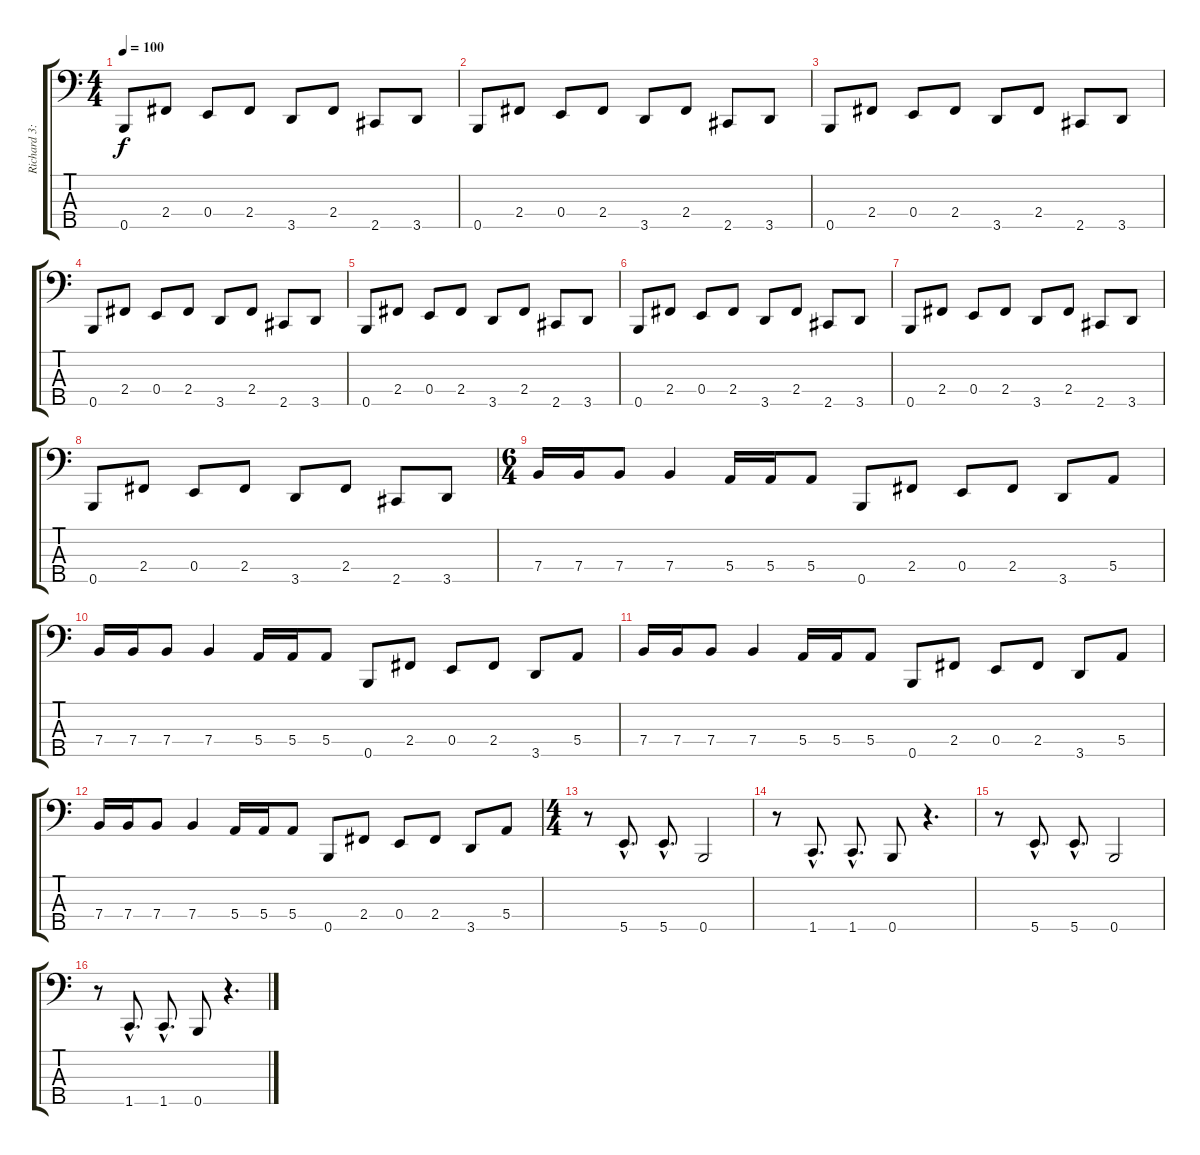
\track ("Richard 3:17   E.T.M." "Richard 3:") {instrument electricbassfinger}
\staff {score tabs}
\tuning (G2 D2 A1 E1 B0) {hide}
\ts (4 4)
\tempo 100
\clef f4
\ks c
0.5.8{dy f} 2.4.8 0.4.8 2.4.8 3.5.8 2.4.8 2.5.8 3.5.8 |
0.5.8 2.4.8 0.4.8 2.4.8 3.5.8 2.4.8 2.5.8 3.5.8 |
0.5.8 2.4.8 0.4.8 2.4.8 3.5.8 2.4.8 2.5.8 3.5.8 |
0.5.8 2.4.8 0.4.8 2.4.8 3.5.8 2.4.8 2.5.8 3.5.8 |
0.5.8 2.4.8 0.4.8 2.4.8 3.5.8 2.4.8 2.5.8 3.5.8 |
0.5.8 2.4.8 0.4.8 2.4.8 3.5.8 2.4.8 2.5.8 3.5.8 |
0.5.8 2.4.8 0.4.8 2.4.8 3.5.8 2.4.8 2.5.8 3.5.8 |
0.5.8 2.4.8 0.4.8 2.4.8 3.5.8 2.4.8 2.5.8 3.5.8 |
\ts (6 4)
7.4.16 7.4.16 7.4.8 7.4.4 5.4.16 5.4.16 5.4.8 0.5.8 2.4.8 0.4.8 2.4.8 3.5.8 5.4.8 |
7.4.16 7.4.16 7.4.8 7.4.4 5.4.16 5.4.16 5.4.8 0.5.8 2.4.8 0.4.8 2.4.8 3.5.8 5.4.8 |
7.4.16 7.4.16 7.4.8 7.4.4 5.4.16 5.4.16 5.4.8 0.5.8 2.4.8 0.4.8 2.4.8 3.5.8 5.4.8 |
7.4.16 7.4.16 7.4.8 7.4.4 5.4.16 5.4.16 5.4.8 0.5.8 2.4.8 0.4.8 2.4.8 3.5.8 5.4.8 |
\ts (4 4)
r.8 5.5{hac}.8{d} 5.5{hac}.8{d} 0.5.2 |
r.8 1.5{hac}.8{d} 1.5{hac}.8{d} 0.5.8 r.4{d} |
r.8 5.5{hac}.8{d} 5.5{hac}.8{d} 0.5.2 |
r.8 1.5{hac}.8{d} 1.5{hac}.8{d} 0.5.8 r.4{d}
